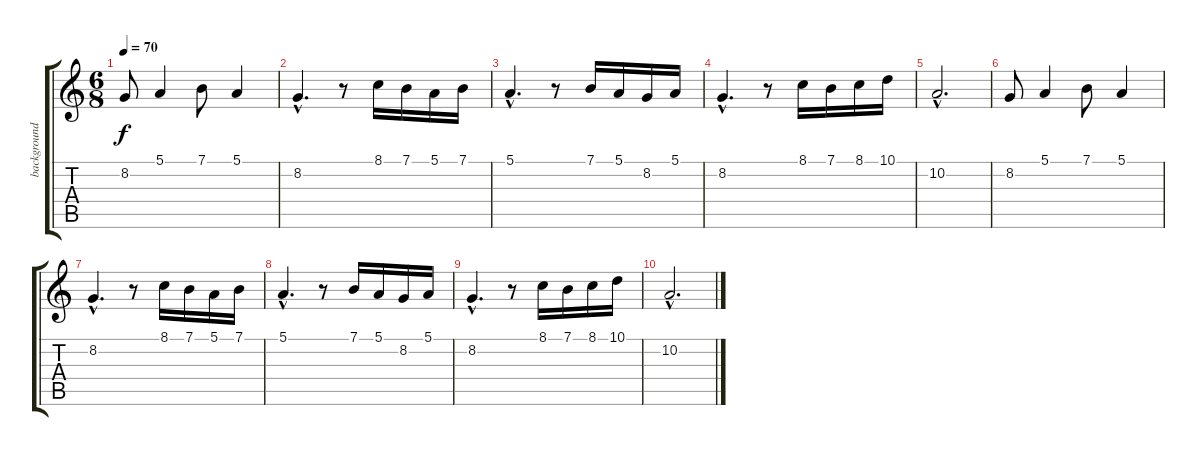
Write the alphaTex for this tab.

\track ("background" "background") {instrument tremolostrings}
\staff {score tabs}
\tuning (E4 B3 G3 D3 A2 E2) {hide}
\ts (6 8)
\tempo 70
\clef g2
\ks c
8.2.8{dy f instrument tremolostrings} 5.1.4 7.1.8 5.1.4 |
8.2{hac}.4{d} r.8 8.1.16 7.1.16 5.1.16 7.1.16 |
5.1{hac}.4{d} r.8 7.1.16 5.1.16 8.2.16 5.1.16 |
8.2{hac}.4{d} r.8 8.1.16 7.1.16 8.1.16 10.1.16 |
10.2{hac}.2{d} |
8.2.8 5.1.4 7.1.8 5.1.4 |
8.2{hac}.4{d} r.8 8.1.16 7.1.16 5.1.16 7.1.16 |
5.1{hac}.4{d} r.8 7.1.16 5.1.16 8.2.16 5.1.16 |
8.2{hac}.4{d} r.8 8.1.16 7.1.16 8.1.16 10.1.16 |
10.2{hac}.2{d}
